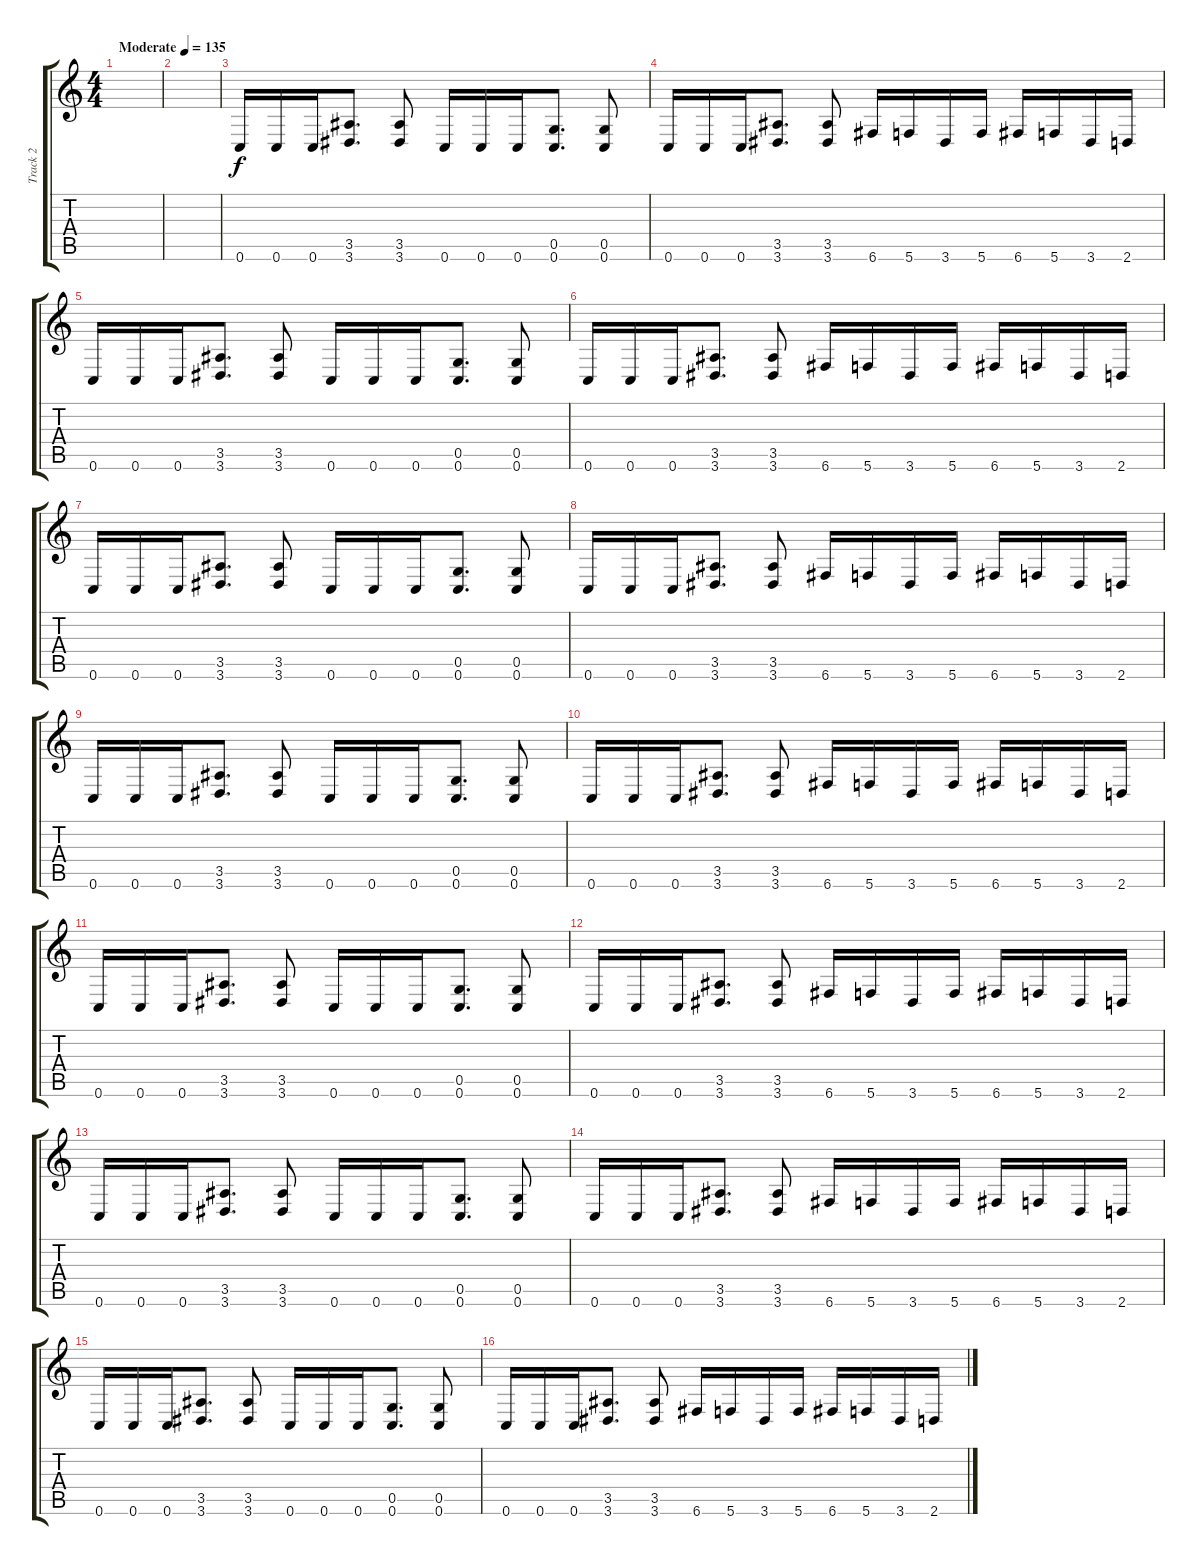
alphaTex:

\track ("Track 2" "Track 2") {instrument distortionguitar}
\staff {score tabs}
\tuning (D4 A3 F3 C3 G2 C2) {hide}
\ts (4 4)
\tempo (135 "Moderate")
\clef g2
\ks c
|
|
0.6.16 0.6.16 0.6.16 (3.5 3.6).8{d} (3.5 3.6).8 0.6.16 0.6.16 0.6.16 (0.5 0.6).8{d} (0.5 0.6).8 |
0.6.16 0.6.16 0.6.16 (3.5 3.6).8{d} (3.5 3.6).8 6.6.16 5.6.16 3.6.16 5.6.16 6.6.16 5.6.16 3.6.16 2.6.16 |
0.6.16 0.6.16 0.6.16 (3.5 3.6).8{d} (3.5 3.6).8 0.6.16 0.6.16 0.6.16 (0.5 0.6).8{d} (0.5 0.6).8 |
0.6.16 0.6.16 0.6.16 (3.5 3.6).8{d} (3.5 3.6).8 6.6.16 5.6.16 3.6.16 5.6.16 6.6.16 5.6.16 3.6.16 2.6.16 |
0.6.16 0.6.16 0.6.16 (3.5 3.6).8{d} (3.5 3.6).8 0.6.16 0.6.16 0.6.16 (0.5 0.6).8{d} (0.5 0.6).8 |
0.6.16 0.6.16 0.6.16 (3.5 3.6).8{d} (3.5 3.6).8 6.6.16 5.6.16 3.6.16 5.6.16 6.6.16 5.6.16 3.6.16 2.6.16 |
0.6.16 0.6.16 0.6.16 (3.5 3.6).8{d} (3.5 3.6).8 0.6.16 0.6.16 0.6.16 (0.5 0.6).8{d} (0.5 0.6).8 |
0.6.16 0.6.16 0.6.16 (3.5 3.6).8{d} (3.5 3.6).8 6.6.16 5.6.16 3.6.16 5.6.16 6.6.16 5.6.16 3.6.16 2.6.16 |
0.6.16 0.6.16 0.6.16 (3.5 3.6).8{d} (3.5 3.6).8 0.6.16 0.6.16 0.6.16 (0.5 0.6).8{d} (0.5 0.6).8 |
0.6.16 0.6.16 0.6.16 (3.5 3.6).8{d} (3.5 3.6).8 6.6.16 5.6.16 3.6.16 5.6.16 6.6.16 5.6.16 3.6.16 2.6.16 |
0.6.16 0.6.16 0.6.16 (3.5 3.6).8{d} (3.5 3.6).8 0.6.16 0.6.16 0.6.16 (0.5 0.6).8{d} (0.5 0.6).8 |
0.6.16 0.6.16 0.6.16 (3.5 3.6).8{d} (3.5 3.6).8 6.6.16 5.6.16 3.6.16 5.6.16 6.6.16 5.6.16 3.6.16 2.6.16 |
0.6.16 0.6.16 0.6.16 (3.5 3.6).8{d} (3.5 3.6).8 0.6.16 0.6.16 0.6.16 (0.5 0.6).8{d} (0.5 0.6).8 |
0.6.16 0.6.16 0.6.16 (3.5 3.6).8{d} (3.5 3.6).8 6.6.16 5.6.16 3.6.16 5.6.16 6.6.16 5.6.16 3.6.16 2.6.16
